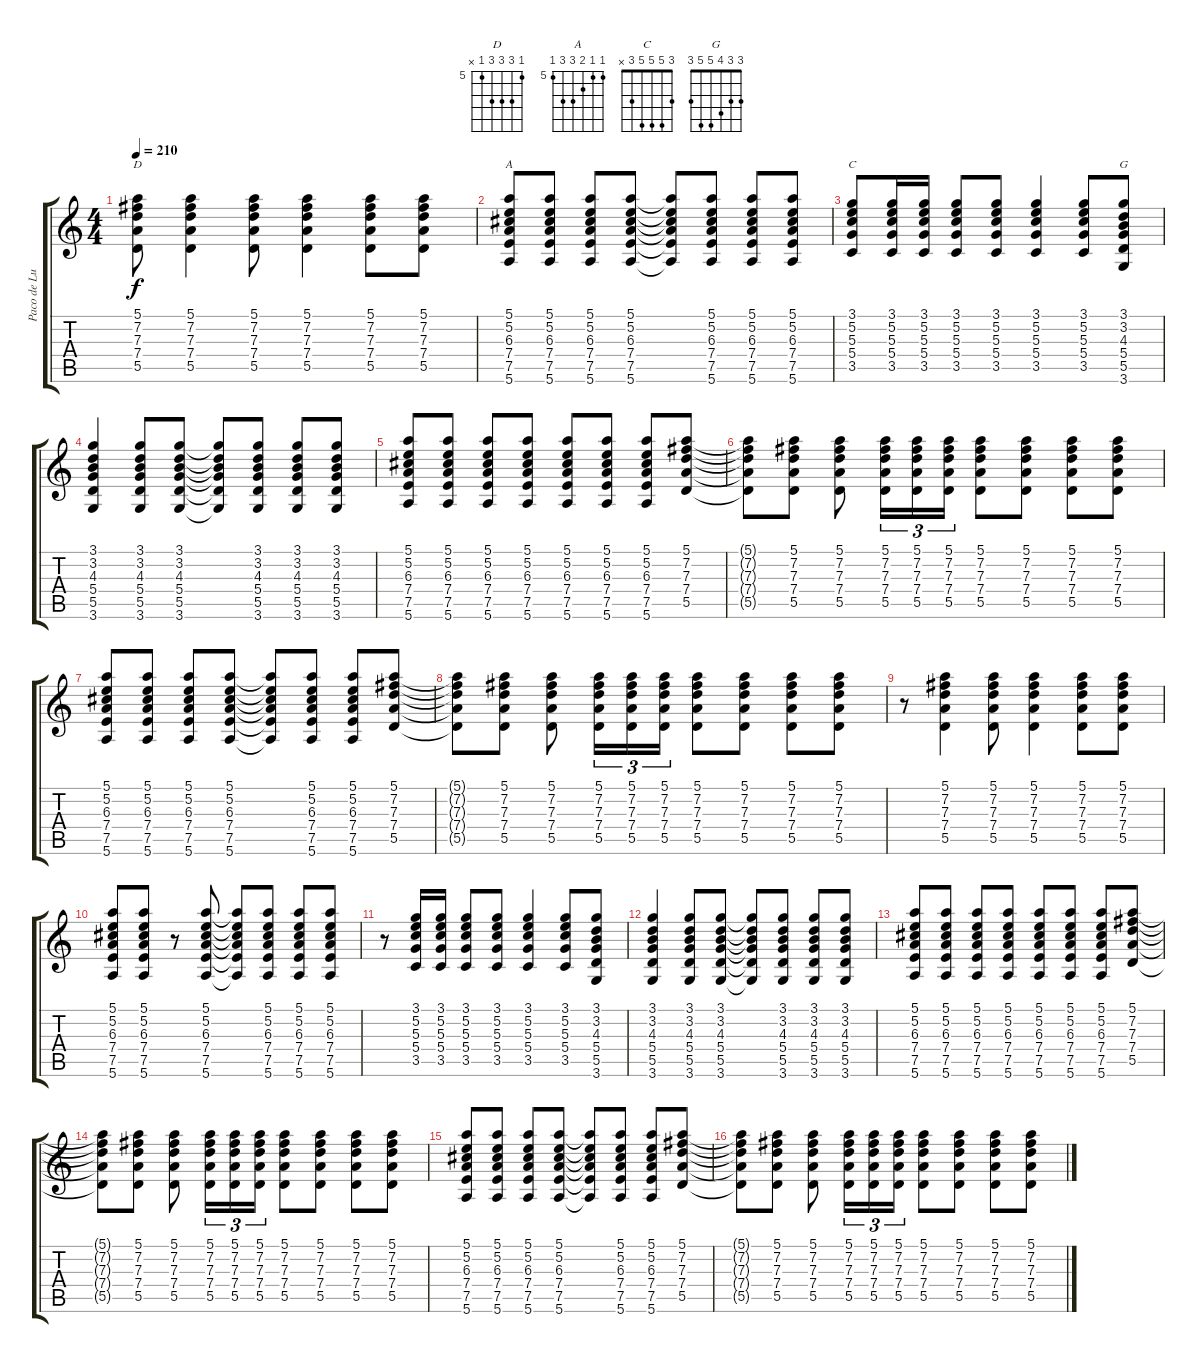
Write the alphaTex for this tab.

\track ("Paco de Lucia" "Paco de Lu") {instrument acousticguitarnylon}
\staff {score tabs}
\tuning (E4 B3 G3 D3 A2 E2) {hide}
\chord ("D" 5 7 7 7 5 x) {firstfret 5}
\chord ("A" 5 5 6 7 7 5) {firstfret 5}
\chord ("C" 3 5 5 5 3 x)
\chord ("G" 3 3 4 5 5 3)
\ts (4 4)
\tempo 210
\clef g2
\ks c
(5.1 7.2 7.3 7.4 5.5).8{ch "D" dy f} (5.1 7.2 7.3 7.4 5.5).4 (5.1 7.2 7.3 7.4 5.5).8 (5.1 7.2 7.3 7.4 5.5).4 (5.1 7.2 7.3 7.4 5.5).8 (5.1 7.2 7.3 7.4 5.5).8 |
(5.1 5.2 6.3 7.4 7.5 5.6).8{ch "A"} (5.1 5.2 6.3 7.4 7.5 5.6).8 (5.1 5.2 6.3 7.4 7.5 5.6).8 (5.1 5.2 6.3 7.4 7.5 5.6).8 (5.1{t} 5.2{t} 6.3{t} 7.4{t} 7.5{t} 5.6{t}).8 (5.1 5.2 6.3 7.4 7.5 5.6).8 (5.1 5.2 6.3 7.4 7.5 5.6).8 (5.1 5.2 6.3 7.4 7.5 5.6).8 |
(3.1 5.2 5.3 5.4 3.5).8{ch "C"} (3.1 5.2 5.3 5.4 3.5).16 (3.1 5.2 5.3 5.4 3.5).16 (3.1 5.2 5.3 5.4 3.5).8 (3.1 5.2 5.3 5.4 3.5).8 (3.1 5.2 5.3 5.4 3.5).4 (3.1 5.2 5.3 5.4 3.5).8 (3.1 3.2 4.3 5.4 5.5 3.6).8{ch "G"} |
(3.1 3.2 4.3 5.4 5.5 3.6).4 (3.1 3.2 4.3 5.4 5.5 3.6).8 (3.1 3.2 4.3 5.4 5.5 3.6).8 (3.1{t} 3.2{t} 4.3{t} 5.4{t} 5.5{t} 3.6{t}).8 (3.1 3.2 4.3 5.4 5.5 3.6).8 (3.1 3.2 4.3 5.4 5.5 3.6).8 (3.1 3.2 4.3 5.4 5.5 3.6).8 |
(5.1 5.2 6.3 7.4 7.5 5.6).8 (5.1 5.2 6.3 7.4 7.5 5.6).8 (5.1 5.2 6.3 7.4 7.5 5.6).8 (5.1 5.2 6.3 7.4 7.5 5.6).8 (5.1 5.2 6.3 7.4 7.5 5.6).8 (5.1 5.2 6.3 7.4 7.5 5.6).8 (5.1 5.2 6.3 7.4 7.5 5.6).8 (5.1 7.2 7.3 7.4 5.5).8 |
(5.1{t} 7.2{t} 7.3{t} 7.4{t} 5.5{t}).8 (5.1 7.2 7.3 7.4 5.5).8 (5.1 7.2 7.3 7.4 5.5).8 (5.1 7.2 7.3 7.4 5.5).16{tu (3 2)} (5.1 7.2 7.3 7.4 5.5).16{tu (3 2)} (5.1 7.2 7.3 7.4 5.5).16{tu (3 2)} (5.1 7.2 7.3 7.4 5.5).8 (5.1 7.2 7.3 7.4 5.5).8 (5.1 7.2 7.3 7.4 5.5).8 (5.1 7.2 7.3 7.4 5.5).8 |
(5.1 5.2 6.3 7.4 7.5 5.6).8 (5.1 5.2 6.3 7.4 7.5 5.6).8 (5.1 5.2 6.3 7.4 7.5 5.6).8 (5.1 5.2 6.3 7.4 7.5 5.6).8 (5.1{t} 5.2{t} 6.3{t} 7.4{t} 7.5{t} 5.6{t}).8 (5.1 5.2 6.3 7.4 7.5 5.6).8 (5.1 5.2 6.3 7.4 7.5 5.6).8 (5.1 7.2 7.3 7.4 5.5).8 |
(5.1{t} 7.2{t} 7.3{t} 7.4{t} 5.5{t}).8 (5.1 7.2 7.3 7.4 5.5).8 (5.1 7.2 7.3 7.4 5.5).8 (5.1 7.2 7.3 7.4 5.5).16{tu (3 2)} (5.1 7.2 7.3 7.4 5.5).16{tu (3 2)} (5.1 7.2 7.3 7.4 5.5).16{tu (3 2)} (5.1 7.2 7.3 7.4 5.5).8 (5.1 7.2 7.3 7.4 5.5).8 (5.1 7.2 7.3 7.4 5.5).8 (5.1 7.2 7.3 7.4 5.5).8 |
r.8 (5.1 7.2 7.3 7.4 5.5).4 (5.1 7.2 7.3 7.4 5.5).8 (5.1 7.2 7.3 7.4 5.5).4 (5.1 7.2 7.3 7.4 5.5).8 (5.1 7.2 7.3 7.4 5.5).8 |
(5.1 5.2 6.3 7.4 7.5 5.6).8 (5.1 5.2 6.3 7.4 7.5 5.6).8 r.8 (5.1 5.2 6.3 7.4 7.5 5.6).8 (5.1{t} 5.2{t} 6.3{t} 7.4{t} 7.5{t} 5.6{t}).8 (5.1 5.2 6.3 7.4 7.5 5.6).8 (5.1 5.2 6.3 7.4 7.5 5.6).8 (5.1 5.2 6.3 7.4 7.5 5.6).8 |
r.8 (3.1 5.2 5.3 5.4 3.5).16 (3.1 5.2 5.3 5.4 3.5).16 (3.1 5.2 5.3 5.4 3.5).8 (3.1 5.2 5.3 5.4 3.5).8 (3.1 5.2 5.3 5.4 3.5).4 (3.1 5.2 5.3 5.4 3.5).8 (3.1 3.2 4.3 5.4 5.5 3.6).8 |
(3.1 3.2 4.3 5.4 5.5 3.6).4 (3.1 3.2 4.3 5.4 5.5 3.6).8 (3.1 3.2 4.3 5.4 5.5 3.6).8 (3.1{t} 3.2{t} 4.3{t} 5.4{t} 5.5{t} 3.6{t}).8 (3.1 3.2 4.3 5.4 5.5 3.6).8 (3.1 3.2 4.3 5.4 5.5 3.6).8 (3.1 3.2 4.3 5.4 5.5 3.6).8 |
(5.1 5.2 6.3 7.4 7.5 5.6).8 (5.1 5.2 6.3 7.4 7.5 5.6).8 (5.1 5.2 6.3 7.4 7.5 5.6).8 (5.1 5.2 6.3 7.4 7.5 5.6).8 (5.1 5.2 6.3 7.4 7.5 5.6).8 (5.1 5.2 6.3 7.4 7.5 5.6).8 (5.1 5.2 6.3 7.4 7.5 5.6).8 (5.1 7.2 7.3 7.4 5.5).8 |
(5.1{t} 7.2{t} 7.3{t} 7.4{t} 5.5{t}).8 (5.1 7.2 7.3 7.4 5.5).8 (5.1 7.2 7.3 7.4 5.5).8 (5.1 7.2 7.3 7.4 5.5).16{tu (3 2)} (5.1 7.2 7.3 7.4 5.5).16{tu (3 2)} (5.1 7.2 7.3 7.4 5.5).16{tu (3 2)} (5.1 7.2 7.3 7.4 5.5).8 (5.1 7.2 7.3 7.4 5.5).8 (5.1 7.2 7.3 7.4 5.5).8 (5.1 7.2 7.3 7.4 5.5).8 |
(5.1 5.2 6.3 7.4 7.5 5.6).8 (5.1 5.2 6.3 7.4 7.5 5.6).8 (5.1 5.2 6.3 7.4 7.5 5.6).8 (5.1 5.2 6.3 7.4 7.5 5.6).8 (5.1{t} 5.2{t} 6.3{t} 7.4{t} 7.5{t} 5.6{t}).8 (5.1 5.2 6.3 7.4 7.5 5.6).8 (5.1 5.2 6.3 7.4 7.5 5.6).8 (5.1 7.2 7.3 7.4 5.5).8 |
(5.1{t} 7.2{t} 7.3{t} 7.4{t} 5.5{t}).8 (5.1 7.2 7.3 7.4 5.5).8 (5.1 7.2 7.3 7.4 5.5).8 (5.1 7.2 7.3 7.4 5.5).16{tu (3 2)} (5.1 7.2 7.3 7.4 5.5).16{tu (3 2)} (5.1 7.2 7.3 7.4 5.5).16{tu (3 2)} (5.1 7.2 7.3 7.4 5.5).8 (5.1 7.2 7.3 7.4 5.5).8 (5.1 7.2 7.3 7.4 5.5).8 (5.1 7.2 7.3 7.4 5.5).8
